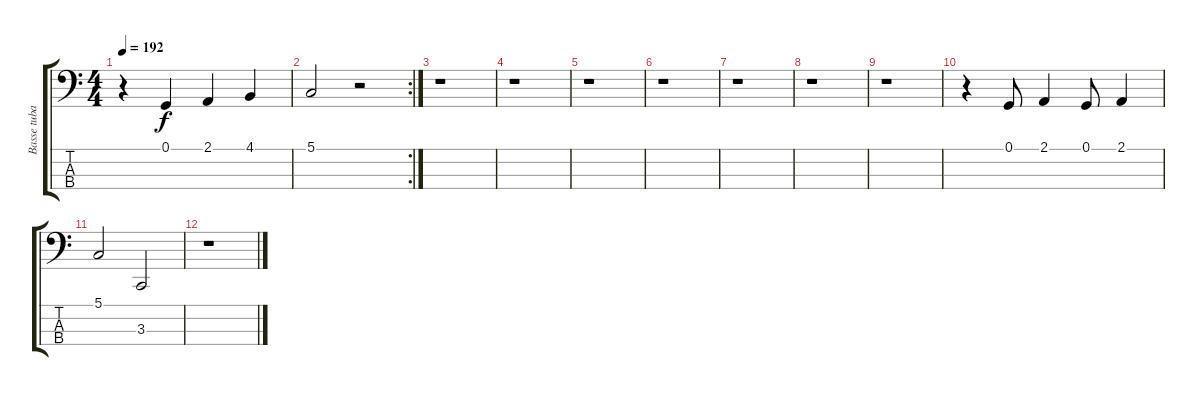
\track ("Basse tuba" "Basse tuba") {instrument tuba}
\staff {score tabs}
\tuning (G2 D2 A1 E1) {hide}
\ts (4 4)
\tempo 192
\clef f4
\ks c
r.4{dy f} 0.1.4 2.1.4 4.1.4 |
\rc 2
5.1.2 r.2 |
r.1 |
r.1 |
r.1 |
r.1 |
r.1 |
r.1 |
r.1 |
r.4 0.1.8 2.1.4 0.1.8 2.1.4 |
5.1.2 3.3.2 |
r.1
